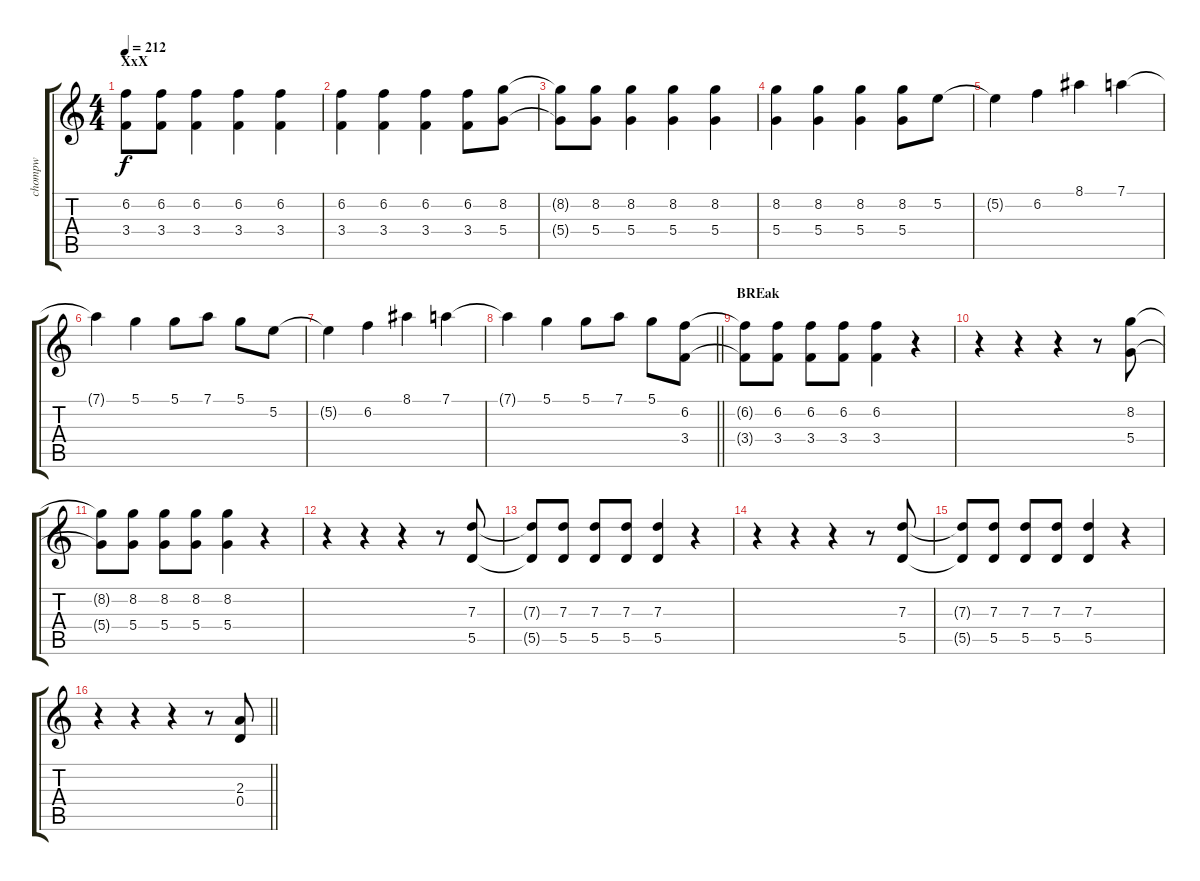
\track ("chompw" "chompw") {instrument distortionguitar}
\staff {score tabs}
\tuning (D4 B3 G3 D3 A2 D2) {hide}
\ts (4 4)
\section ("" "XxX")
\tempo 212
\clef g2
\ks c
(6.2{t} 3.4{t}).8{dy f} (6.2 3.4).8 (6.2 3.4).4 (6.2 3.4).4 (6.2 3.4).4 |
(6.2 3.4).4 (6.2 3.4).4 (6.2 3.4).4 (6.2 3.4).8 (8.2 5.4).8 |
(8.2{t} 5.4{t}).8 (8.2 5.4).8 (8.2 5.4).4 (8.2 5.4).4 (8.2 5.4).4 |
(8.2 5.4).4 (8.2 5.4).4 (8.2 5.4).4 (8.2 5.4).8 5.2.8 |
5.2{t}.4 6.2.4 8.1.4 7.1.4 |
7.1{t}.4 5.1.4 5.1.8 7.1.8 5.1.8 5.2.8 |
5.2{t}.4 6.2.4 8.1.4 7.1.4 |
\barLineRight lightlight
7.1{t}.4 5.1.4 5.1.8 7.1.8 5.1.8 (6.2 3.4).8 |
\section ("" "BREak")
(6.2{t} 3.4{t}).8 (6.2 3.4).8 (6.2 3.4).8 (6.2 3.4).8 (6.2 3.4).4 r.4 |
r.4 r.4 r.4 r.8 (8.2 5.4).8 |
(8.2{t} 5.4{t}).8 (8.2 5.4).8 (8.2 5.4).8 (8.2 5.4).8 (8.2 5.4).4 r.4 |
r.4 r.4 r.4 r.8 (7.3 5.5).8 |
(7.3{t} 5.5{t}).8 (7.3 5.5).8 (7.3 5.5).8 (7.3 5.5).8 (7.3 5.5).4 r.4 |
r.4 r.4 r.4 r.8 (7.3 5.5).8 |
(7.3{t} 5.5{t}).8 (7.3 5.5).8 (7.3 5.5).8 (7.3 5.5).8 (7.3 5.5).4 r.4 |
\barLineRight lightlight
r.4 r.4 r.4 r.8 (2.3 0.4).8{instrument acousticguitarsteel}
